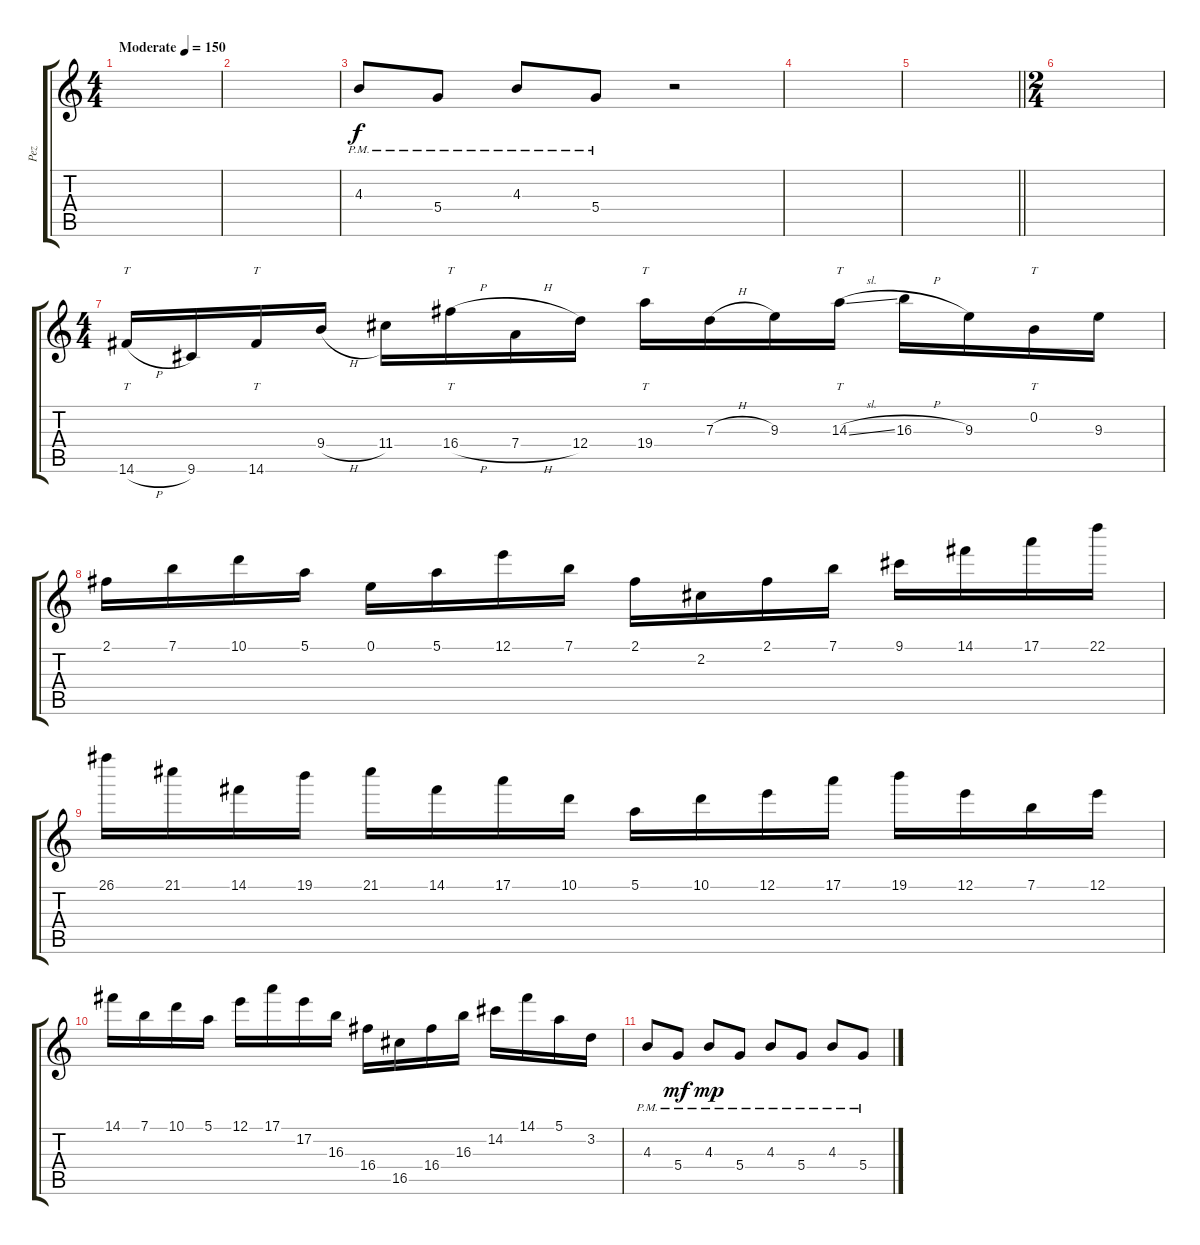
\track ("Pez" "Pez") {instrument distortionguitar}
\staff {score tabs}
\tuning (E4 B3 G3 D3 A2 E2) {hide}
\ts (4 4)
\tempo (150 "Moderate")
\clef g2
\ks c
|
|
4.3{pm}.8 5.4{pm}.8 4.3{pm}.8 5.4{pm}.8 r.2 |
|
\barLineRight lightlight
|
\ts (2 4)
|
\ts (4 4)
14.6{h}.16{tt dy f} 9.6.16 14.6.16{tt} 9.4{h}.16 11.4.16 16.4{h}.16{tt} 7.4{h}.16 12.4.16 19.4.16{tt} 7.3{h}.16 9.3.16 14.3{sl}.16{tt} 16.3{h}.16 9.3.16 0.2.16{tt} 9.3.16 |
2.1.16 7.1.16 10.1.16 5.1.16 0.1.16 5.1.16 12.1.16 7.1.16 2.1.16 2.2.16 2.1.16 7.1.16 9.1.16 14.1.16 17.1.16 22.1.16 |
26.1.16 21.1.16 14.1.16 19.1.16 21.1.16 14.1.16 17.1.16 10.1.16 5.1.16 10.1.16 12.1.16 17.1.16 19.1.16 12.1.16 7.1.16 12.1.16 |
14.1.16 7.1.16 10.1.16 5.1.16 12.1.16 17.1.16 17.2.16 16.3.16 16.4.16 16.5.16 16.4.16 16.3.16 14.2.16 14.1.16 5.1.16 3.2.16 |
4.3{pm}.8 5.4{pm}.8{dy mf} 4.3{pm}.8{dy mp} 5.4{pm}.8 4.3{pm}.8 5.4{pm}.8 4.3{pm}.8 5.4{pm}.8
